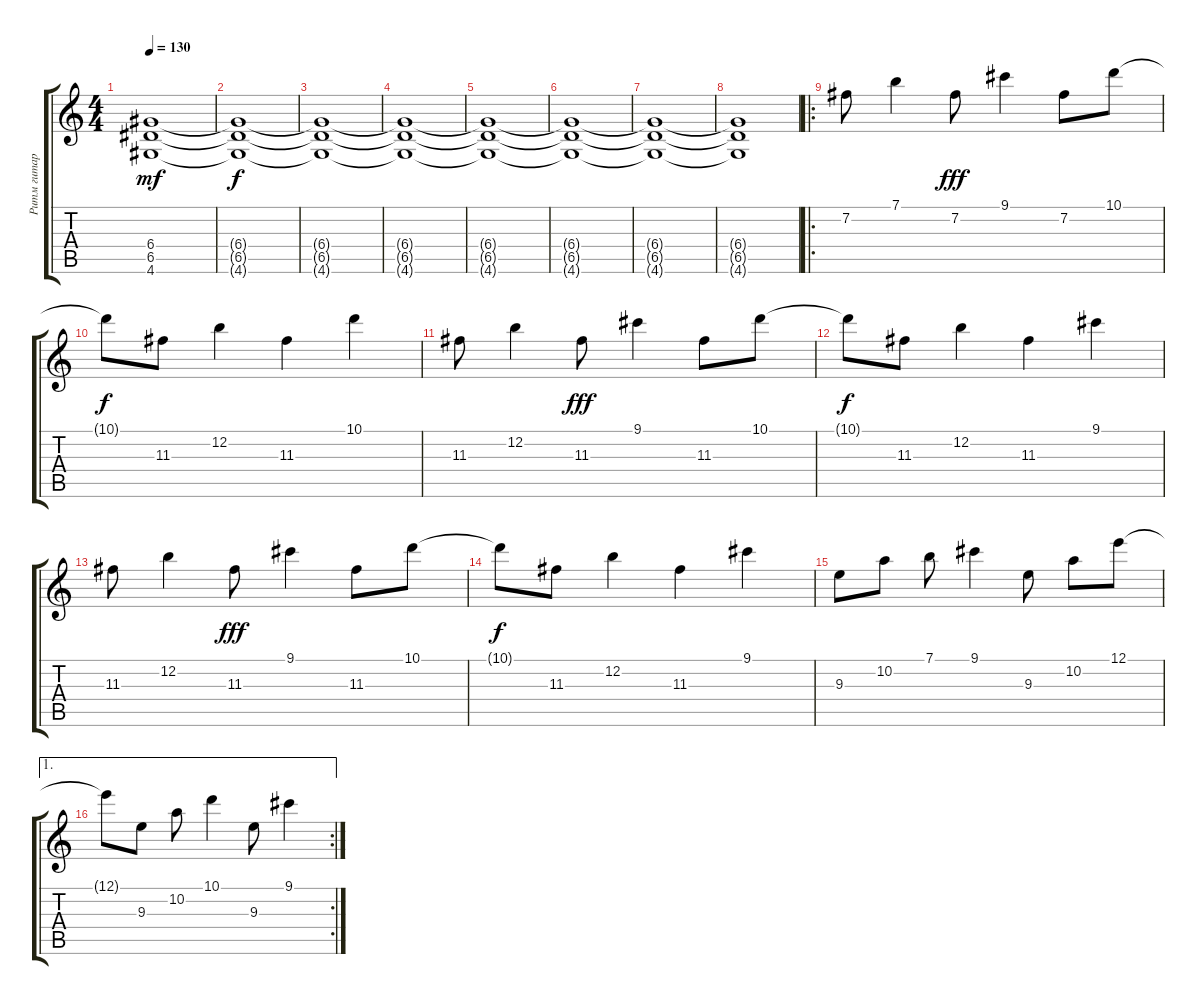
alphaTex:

\track ("Ритм гитара" "Ритм гитар") {instrument distortionguitar}
\staff {score tabs}
\tuning (E4 B3 G3 D3 A2 E2) {hide}
\ts (4 4)
\tempo 130
\clef g2
\ks c
(6.4 6.5 4.6).1{dy mf} |
(6.4{t} 6.5{t} 4.6{t}).1{dy f} |
(6.4{t} 6.5{t} 4.6{t}).1 |
(6.4{t} 6.5{t} 4.6{t}).1 |
(6.4{t} 6.5{t} 4.6{t}).1 |
(6.4{t} 6.5{t} 4.6{t}).1 |
(6.4{t} 6.5{t} 4.6{t}).1 |
(6.4{t} 6.5{t} 4.6{t}).1 |
\ro
7.2.8 7.1.4 7.2.8{dy fff} 9.1.4 7.2.8 10.1.8 |
10.1{t}.8{dy f} 11.3.8 12.2.4 11.3.4 10.1.4 |
11.3.8 12.2.4 11.3.8{dy fff} 9.1.4 11.3.8 10.1.8 |
10.1{t}.8{dy f} 11.3.8 12.2.4 11.3.4 9.1.4 |
11.3.8 12.2.4 11.3.8{dy fff} 9.1.4 11.3.8 10.1.8 |
10.1{t}.8{dy f} 11.3.8 12.2.4 11.3.4 9.1.4 |
9.3.8 10.2.8 7.1.8 9.1.4 9.3.8 10.2.8 12.1.8 |
\ae 1
\rc 2
12.1{t}.8 9.3.8 10.2.8 10.1.4 9.3.8 9.1.4
